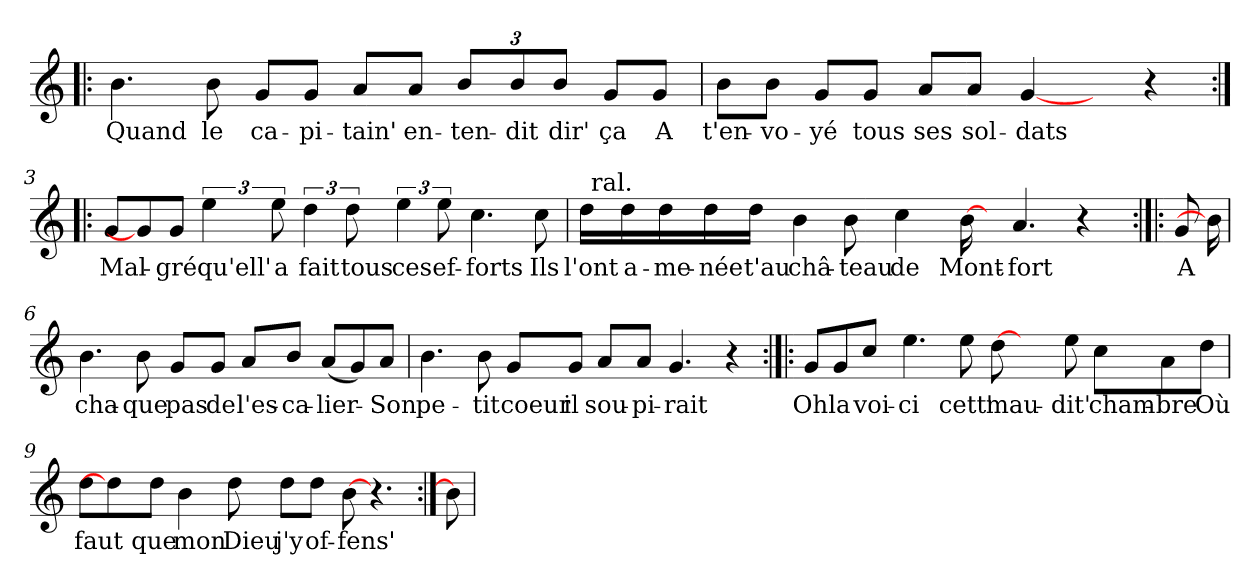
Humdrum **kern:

**kern	**text
*part1	*part1
*staff1	*staff1
*clefG2	*
*k[]	*
*C:	*
=1!|:	=1!|:
!	!LO:LY:b
4.b\	Quand
!	!LO:LY:b
8b\	le
!	!LO:LY:b
8g/L	ca-
!	!LO:LY:b
8g/J	-pi-
!	!LO:LY:b
8a/L	-tain'
!	!LO:LY:b
8a/J	en-
!	!LO:LY:b
12b/L	-ten-
!	!LO:LY:b
12b/	-dit
!	!LO:LY:b
12b/J	dir'
!	!LO:LY:b
8g/L	ça
!	!LO:LY:b
8g/J	A
=2	=2
!	!LO:LY:b
8b\L	t'en-
!	!LO:LY:b
8b\J	-vo-
!	!LO:LY:b
8g/L	-yé
!	!LO:LY:b
8g/J	tous
!	!LO:LY:b
8a/L	ses
!	!LO:LY:b
8a/J	sol-
!	!LO:LY:b
[4g/	-dats
8ryy	.
4r	.
!!LO:LB:g=z
=3:|!|:	=3:|!|:
!	!LO:LY:b
8g/L	Mal-
8g/]	.
!	!LO:LY:b
8g/J	-gré
!	!LO:LY:b
6ee\	qu'ell'
!	!LO:LY:b
12ee\	a
!	!LO:LY:b
6dd\	fait
!	!LO:LY:b
12dd\	tous
!	!LO:LY:b
6ee\	ces
!	!LO:LY:b
12ee\	ef-
!	!LO:LY:b
4.cc\	-forts
!	!LO:LY:b
8cc\	Ils
=4	=4
!	!LO:LY:b
*^	*
16dd\LL	96ryy	l'ont
!	!LO:TX:a:t=ral.	!
.	3%2ryy	.
!	!	!LO:LY:b
16dd\	.	a-
!	!	!LO:LY:b
16dd\	.	-me-
!	!	!LO:LY:b
16dd\	.	-née
!	!	!LO:LY:b
16dd\JJ	.	t'au
!	!	!LO:LY:b
4b\	.	châ-
!	!	!LO:LY:b
8b\	.	-teau
.	6ryy	.
!	!	!LO:LY:b
4cc\	.	de
.	12...ryy	.
!	!	!LO:LY:b
[16b\	.	Mont-
16ryy	2ryy	.
!	!	!LO:LY:b
4.a/	.	-fort
4r	.	.
.	8.ryy	.
!!LO:LB:g=z	!!
=5:|!|:	=5:|!|:	=5:|!|:
!LO:TX:a:t=a tempo	!	!
!LO:TX:a:t=Variante	!	!
!	!	!LO:LY:b
*v	*v	*
8g/	A
16b\]	.
=6	=6
!	!LO:LY:b
4.b\	cha-
!	!LO:LY:b
8b\	-que
!	!LO:LY:b
8g/L	pas
!	!LO:LY:b
8g/J	de
!	!LO:LY:b
8a/L	l'es-
!	!LO:LY:b
8b/J	-ca-
!	!LO:LY:b
(<8a/L	-lier-
8g/)	.
!	!LO:LY:b
8a/J	-Son
=7	=7
!	!LO:LY:b
4.b\	pe-
!	!LO:LY:b
8b\	-tit
!	!LO:LY:b
8g/L	coeur
!	!LO:LY:b
8g/J	il
!	!LO:LY:b
8a/L	sou-
!	!LO:LY:b
8a/J	-pi-
!	!LO:LY:b
4.g/	-rait
4r	.
!!LO:LB:g=z
=8:|!|:	=8:|!|:
!	!LO:LY:b
8g/L	Oh
!	!LO:LY:b
8g/	la
!	!LO:LY:b
8cc/J	voi-
!	!LO:LY:b
4.ee\	-ci
!	!LO:LY:b
8ee\	cett'
!	!LO:LY:b
[8dd\	mau-
4ryy	.
!	!LO:LY:b
8ee\	-dit'
!	!LO:LY:b
8cc\L	cham-
!	!LO:LY:b
8a\	-bre
!	!LO:LY:b
8dd\J	Où
=9	=9
!	!LO:LY:b
8dd\L	faut
4dd\]	.
!	!LO:LY:b
8dd\J	que
!	!LO:LY:b
4b\	mon
!	!LO:LY:b
8dd\	Dieu
!	!LO:LY:b
8dd\L	j'y
!	!LO:LY:b
8dd\J	of-
!	!LO:LY:b
[8b\	-fens'
4.r	.
=10:|!	=10:|!
8b\]	.
=	=
*-	*-
